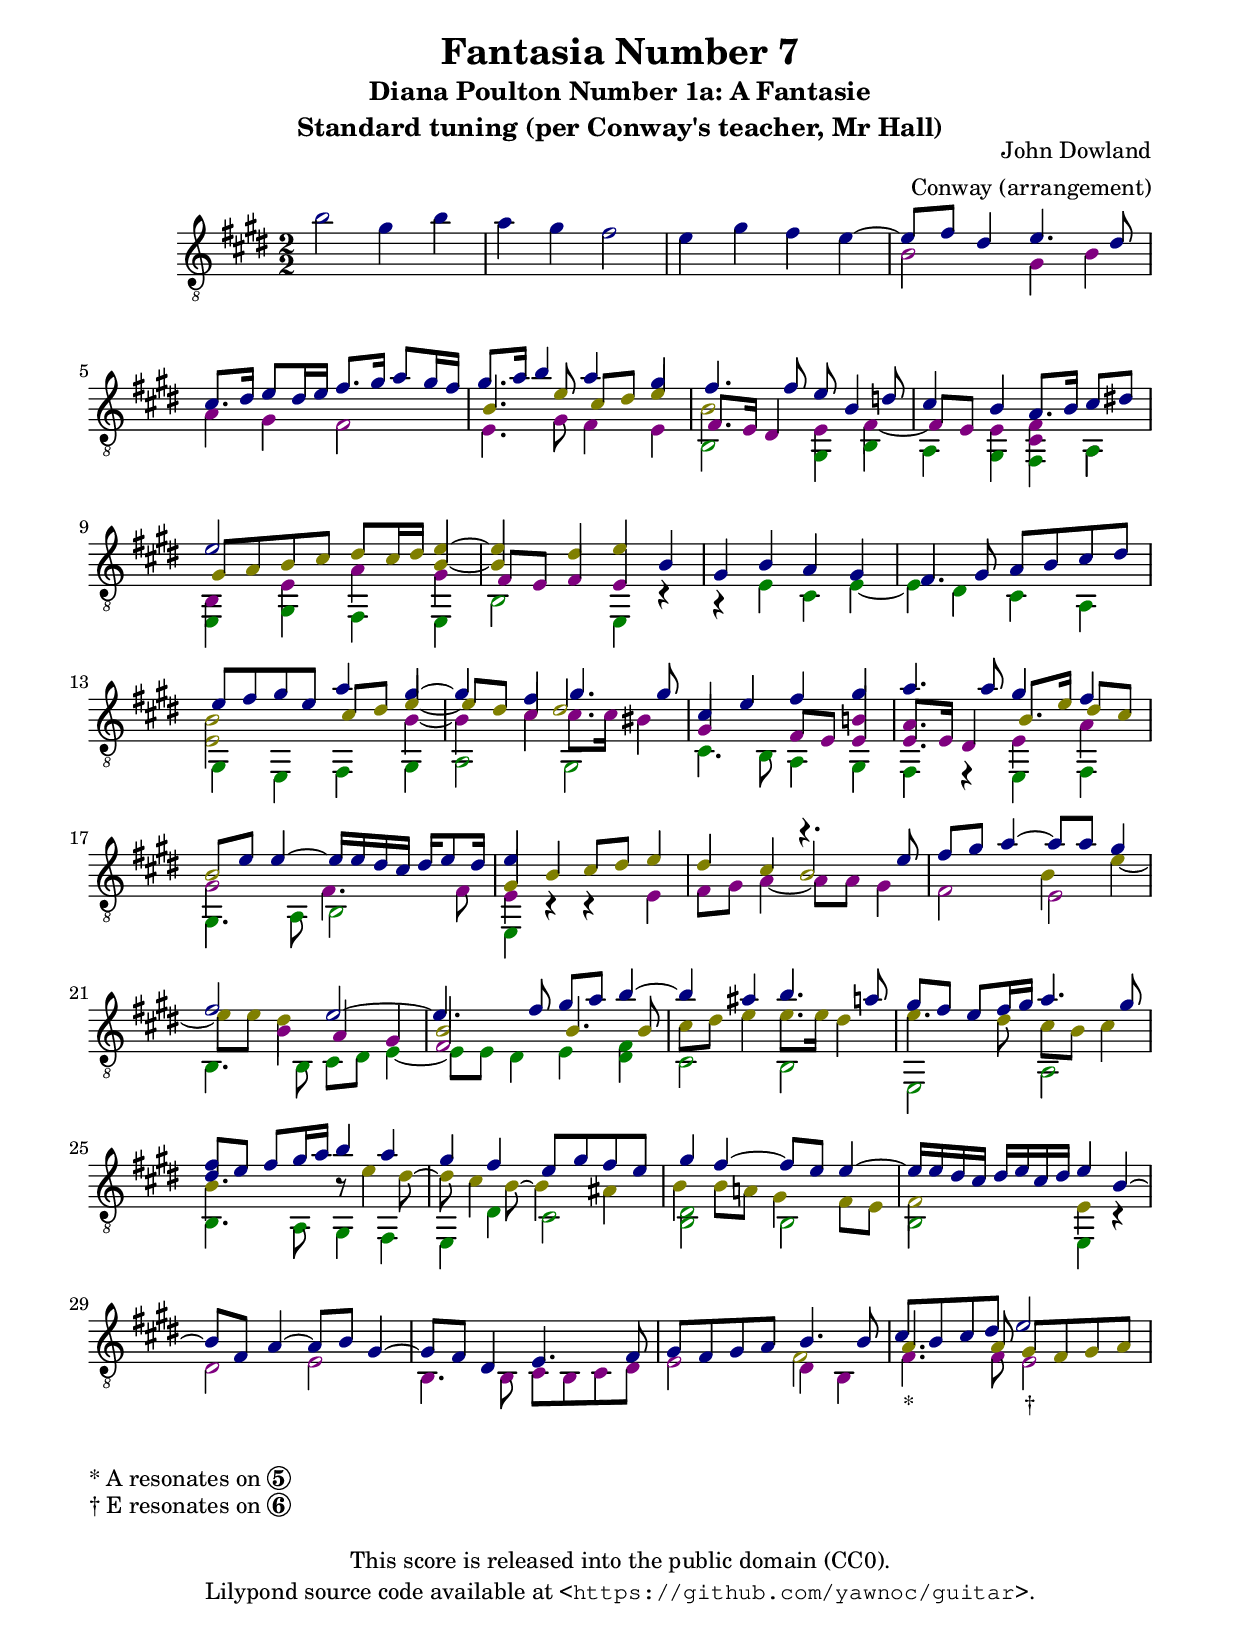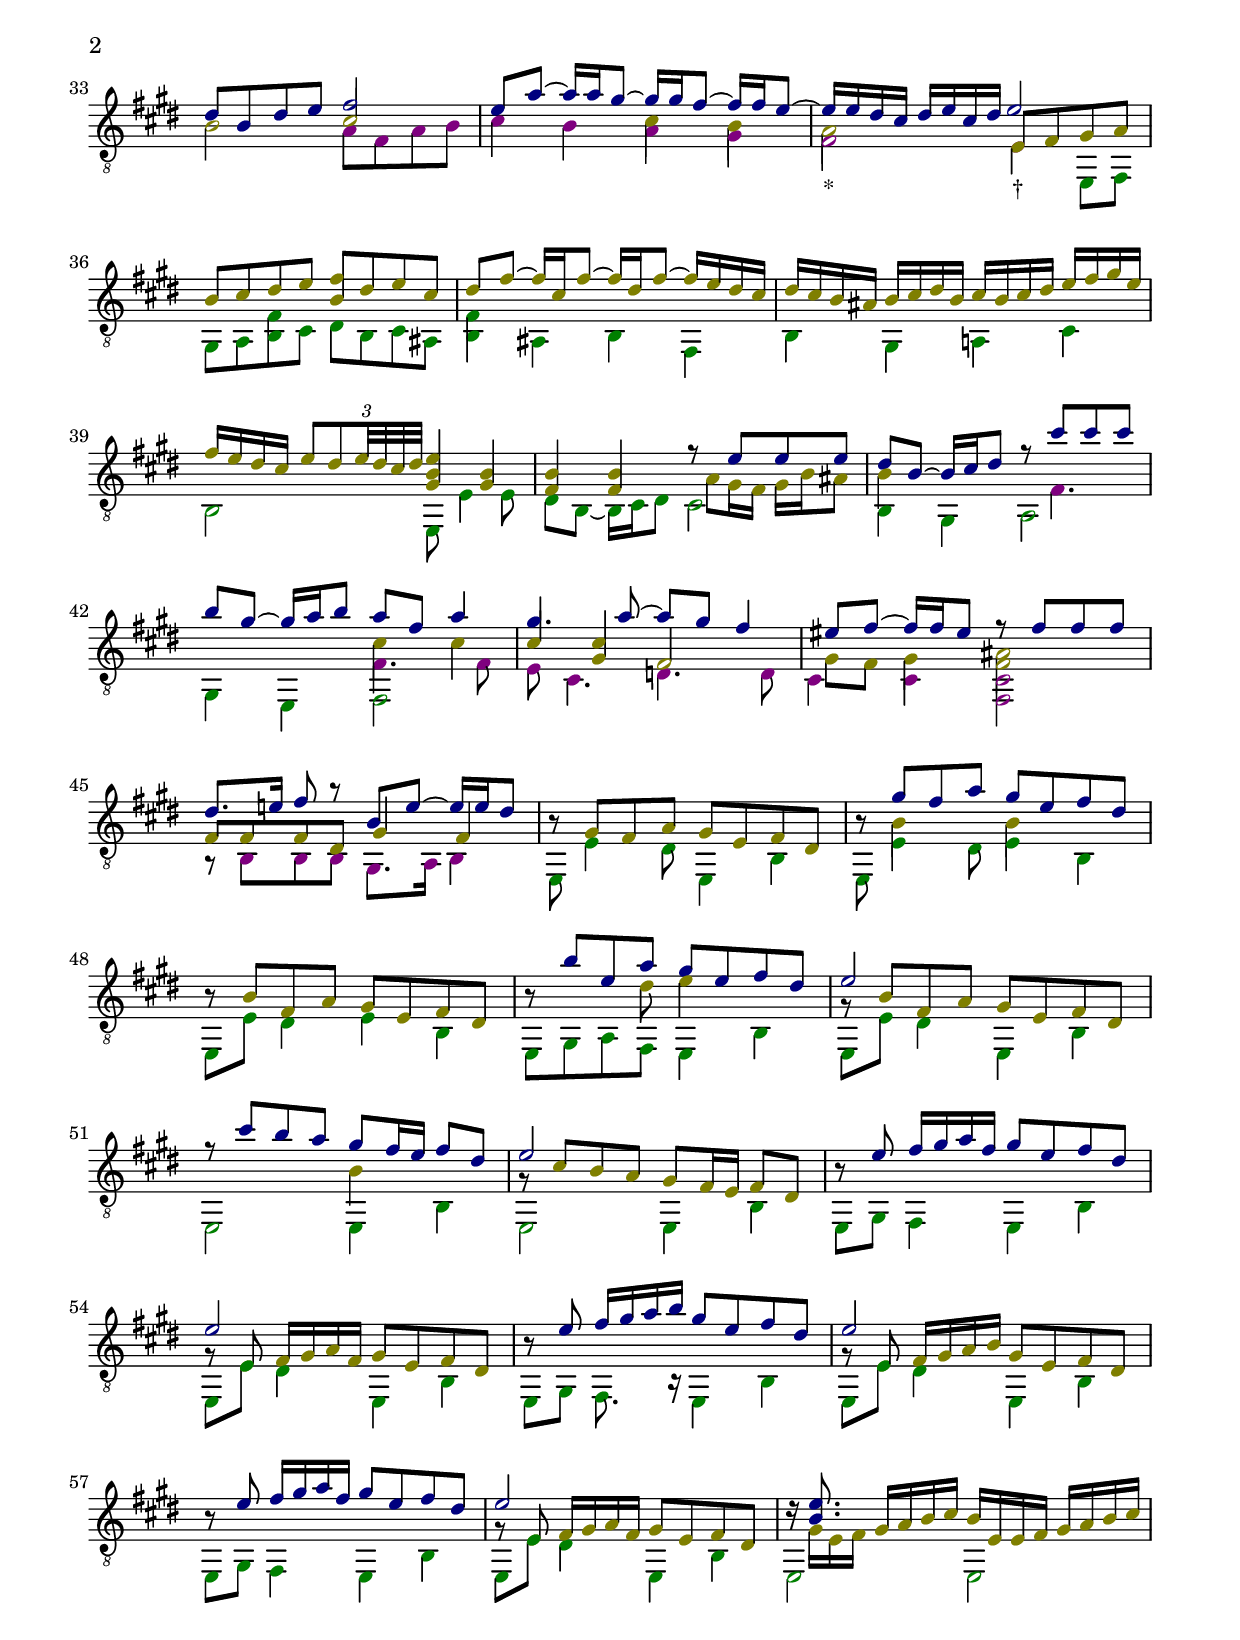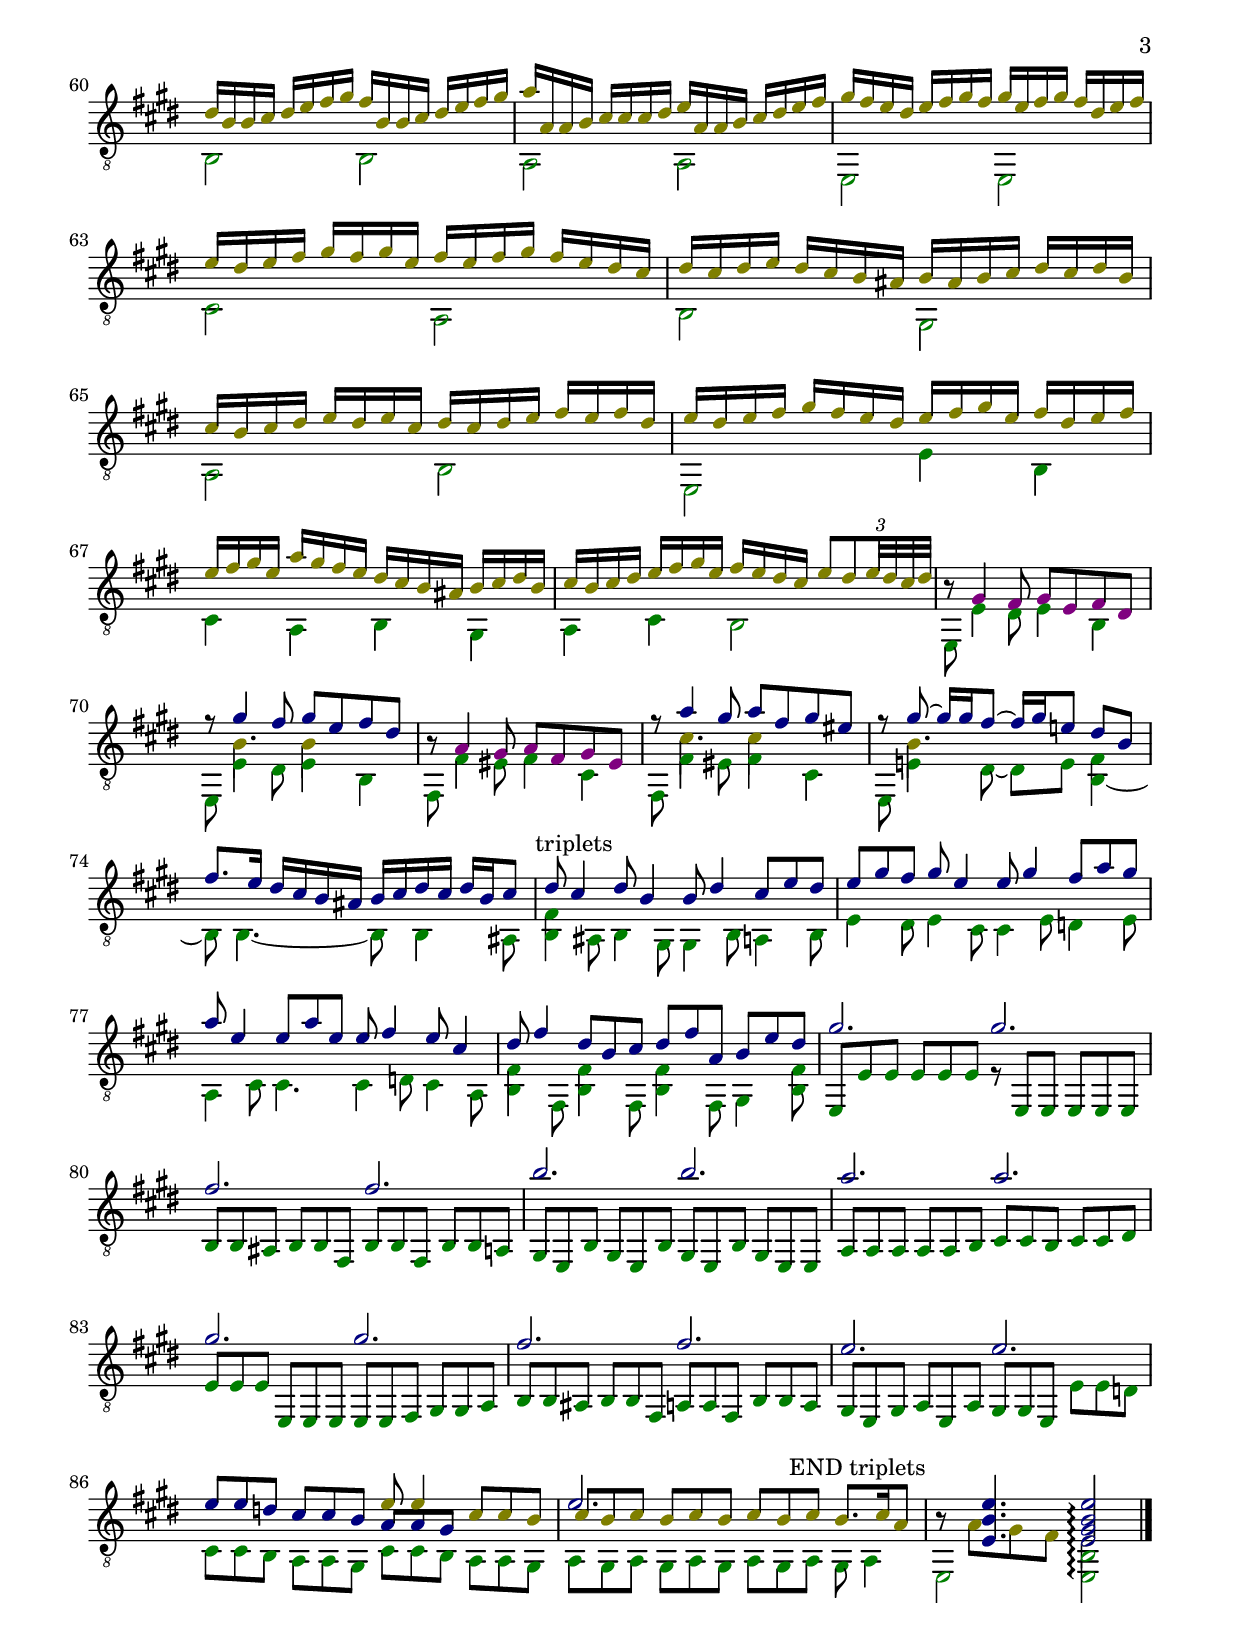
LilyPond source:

\version "2.18.2"


%%%%%%%%%%%%%%%%%%%%%%%%%%%%%%%%%%%%%%%%%%%%%%%%%%%%%%%%%%%%%%%%
% General
%%%%%%%%%%%%%%%%%%%%%%%%%%%%%%%%%%%%%%%%%%%%%%%%%%%%%%%%%%%%%%%%

\paper {
  top-margin = 1.5\cm
  left-margin = 1.5\cm
  right-margin = 1.5\cm
  bottom-margin = 1.5\cm
  ragged-last-bottom = ##f
  footnote-separator-markup = \markup { \vspace #1.5 }
}

globalSettings = {
  \accidentalStyle modern
  \compressFullBarRests
  \mergeDifferentlyHeadedOn
  \mergeDifferentlyDottedOn
  \numericTimeSignature
  \pointAndClickOff
  \override TextScript.extra-offset = #'(0 . 0.7)
  \override Score.FootnoteItem.annotation-line = ##f
}

origin-url = "https://github.com/yawnoc/guitar"

\header {
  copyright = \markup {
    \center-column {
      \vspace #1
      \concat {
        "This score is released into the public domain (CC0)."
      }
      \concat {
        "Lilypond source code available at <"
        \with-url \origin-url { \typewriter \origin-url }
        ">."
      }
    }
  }
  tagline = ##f
}

triplet = #(define-music-function
  (parser location music) (ly:music?)
  #{
    \tuplet 3/2 { $music }
  #}
)

tripletDuple = #(define-music-function
  (parser location music) (ly:music?)
  #{
    \tuplet 6/4 { $music }
  #}
)

overrideBeamedStemLengths = #(define-scheme-function
  (parser location lengths) (list?)
  #{
    \override Stem.details.beamed-lengths = $lengths
  #}
)
revertBeamedStemLengths = { \revert Stem.details.beamed-lengths }

overrideBeamVerticalPositions = #(define-scheme-function
  (parser location positions) (pair?)
  #{
    \override Beam.positions = $positions
  #}
)

%%%%%%%%%%%%%%%%%%%%%%%%%%%%%%%%%%%%%%%%%%%%%%%%%%%%%%%%%%%%%%%%
% Semantic bar lines
%%%%%%%%%%%%%%%%%%%%%%%%%%%%%%%%%%%%%%%%%%%%%%%%%%%%%%%%%%%%%%%%

barLineGoto = { \bar "||" }
barLineKeyChange = { \bar "||" }
barLineEnd = { \bar "|." }

%%%%%%%%%%%%%%%%%%%%%%%%%%%%%%%%%%%%%%%%%%%%%%%%%%%%%%%%%%%%%%%%
% Guitar notation
%%%%%%%%%%%%%%%%%%%%%%%%%%%%%%%%%%%%%%%%%%%%%%%%%%%%%%%%%%%%%%%%

stringNumbersAbove = { \set stringNumberOrientations = #'(up) }
stringNumbersBelow = { \set stringNumberOrientations = #'(down) }

fingeringAbove = { \set fingeringOrientations = #'(up) }
fingeringBelow = { \set fingeringOrientations = #'(down) }
fingeringAleft = { \set fingeringOrientations = #'(left) }
fingeringAright = { \set fingeringOrientations = #'(right) }

startGraceMusic = {
  <>(
  \override Fingering.font-size = -6
}
stopGraceMusic = {
  \revert Fingering.font-size
  <>)
}

overrideHorizontalShift = #(define-scheme-function
  (parser location distance) (number?)
  #{
    \override NoteColumn.force-hshift = $distance
  #}
)
revertHorizontalShift = { \revert NoteColumn.force-hshift }

barreSpan = #(define-music-function
  (parser location label offsetPair music)
  (string? (pair? (cons 0 0)) ly:music?)
  (let
    (
      (elements (extract-named-music music '(NoteEvent EventChord)))
    )
    (if
      (pair? elements)
      (let
        (
          (first-element (first elements))
          (last-element (last elements))
        )
        (set!
          (ly:music-property first-element 'articulations)
          (cons
            (make-music 'TextSpanEvent 'span-direction -1)
            (ly:music-property first-element 'articulations)
          )
        )
        (set!
          (ly:music-property last-element 'articulations)
          (cons
            (make-music 'TextSpanEvent 'span-direction 1)
            (ly:music-property last-element 'articulations)
          )
        )
      )
    )
  )
  #{
    \once \override TextSpanner.font-shape = #'upright
    \once \override TextSpanner.style = #'line
    \once \override TextSpanner.extra-offset = #offsetPair
    \once \override TextSpanner.bound-details = #`(
      (left
        (text . ,#{ \markup { \raise #-0.7 { #label \hspace #0.7 }} #})
        (Y . 0)
        (padding . -0.8)
        (attach-dir . -2)
      )
      (right
        (text . ,#{ \markup { \draw-line #'(0 . -1.3) } #}) ;; draw hook
        (Y . 0)
        (padding . -0.5)
        (attach-dir . 2)
      )
    )
    \once \override TextSpanner #'after-line-breaking = #(lambda (grob)
      (let*
        (
          (originalGrob (ly:grob-original grob))
          (splitGrobs (ly:spanner-broken-into originalGrob))
        )
        (if
          (and
            (>= (length splitGrobs) 2)
            (not (eq? (car (last-pair splitGrobs)) grob))
          )
          (begin
            (ly:grob-set-nested-property! grob
              '(bound-details right text)
              #{ \markup { \draw-line #'(0 . 0) } #} ;; suppress draw hook
            )
            (ly:grob-set-property! grob
              'extra-offset
              (cons
                (car offsetPair)
                (+ (cdr offsetPair) 0.7) ;; correction for suppressed hook
              )
            )
            (ly:grob-set-nested-property! grob
              '(bound-details right padding)
              #'-3 ;; increase spanner length
            )
          )
        )
      )
    )
    $music
  #}
)

barre = #(define-scheme-function
  (parser location label) (string?)
  #{
    \markup {
      \center-align {
        \hspace #0.7
        $label
      }
    }
  #}
)

nudgeNextBarre = #(define-scheme-function
  (parser location distance) (number?)
  #{
    \once \override TextScript.X-offset = $distance
  #}
)

position = #(define-scheme-function
  (parser location label) (string?)
  #{
    \markup {
      \center-align {
        \hspace #0.5
        $label
      }
    }
  #}
)

#(define-markup-command
  (markupString layout properties stringNumber) (markup?)
  (interpret-markup layout properties
    #{
      \markup \circle { \bold #stringNumber }
    #}
  )
)

#(define-markup-command
  (resonatesOn layout properties note stringNumber) (markup? markup?)
  (interpret-markup layout properties
    #{
      \markup { #note "resonates on" \markupString #stringNumber }
    #}
  )
)

%%%%%%%%%%%%%%%%%%%%%%%%%%%%%%%%%%%%%%%%%%%%%%%%%%%%%%%%%%%%%%%%
% Goto statements
%%%%%%%%%%%%%%%%%%%%%%%%%%%%%%%%%%%%%%%%%%%%%%%%%%%%%%%%%%%%%%%%

overrideGotoVisibility = {
  \once \override Score.RehearsalMark #'break-visibility = #'#(#t #t #f)
}

makeGotoMark = #(define-scheme-function
  (parser location label) (string?)
  #{
    \mark \markup { \small \italic $label }
  #}
)

simultaneousMarkSeparator = {
  \cadenzaOn
    s1073741824 % stupid, but works
  \cadenzaOff
}

coda = {
  \overrideGotoVisibility
  \mark \markup { \musicglyph #"scripts.coda" }
}

fine = {
  \overrideGotoVisibility
  \makeGotoMark Fine
}

dcAlCoda = {
  \overrideGotoVisibility
  \makeGotoMark "D.C. al Coda"
}

dcAlFine = {
  \overrideGotoVisibility
  \makeGotoMark "D.C. al Fine"
}

toCoda = {
  \overrideGotoVisibility
  \makeGotoMark "to Coda"
}



\header {
  title = "Fantasia Number 7"
  subtitle = \markup {
    \center-column {
      "Diana Poulton Number 1a: A Fantasie"
      "Standard tuning (per Conway's teacher, Mr Hall)"
    }
  }
  composer = "John Dowland"
  arranger = "Conway (arrangement)"
}


initialSignatures = {
  \clef "treble_8"
  \key e \major
  \time 2/2
  \set Timing.beamExceptions = #'()
  \set Timing.baseMoment = #(ly:make-moment 1/4)
  \set Timing.beatStructure = #'(1 1 1 1)
  \set Timing.beamExceptions = #'(
    (
      end
        .
      (
        ((1 . 8) . (4 4)) ;; quavers by fours
        ((1 . 12) . (3 3 3 3)) ;; anything shorter by beat
      )
    )
  )
  \set Staff.connectArpeggios = ##t
}


markTriplets = #(define-scheme-function
  (parser location alignment text) (number? markup?)
  #{
    \once \override Score.RehearsalMark.self-alignment-X = $alignment
    \mark \markup { \normalsize $text }
  #}
)

bareTuplets = {
  \omit TupletBracket
  \omit TupletNumber
}


highVoiceMusic = {
  
  \override NoteHead.color = #darkblue
  
  % Main theme high
  \barNumberCheck #1
  \relative c'' {
    \stemDown
    b2 gis4 b |
    a gis fis2 |
    e4 gis fis e~ |
    \stemUp
    e8 fis dis4 e4. dis8 |
    cis8. dis16 e8 dis16 e fis8. gis16 a8 gis16 fis |
    gis8. a16 b4 a gis |
    \once \overrideHorizontalShift #0.3 fis4. fis8 e8 b4 d8 |
    cis4 b a8. b16 cis8 dis |
    e2 s2 |
    s2 s4
  }
  
  % Main theme low
  \barNumberCheck #10
  \relative c' {
    b4 |
    gis b a gis |
    fis4. gis8 a b cis dis |
    e fis gis e a4 gis~ |
    gis
      \shiftOn
        \once \overrideHorizontalShift #0
        fis
      \shiftOff
      \once \overrideHorizontalShift #0.45 gis4. gis8 |
    cis,4 e fis gis |
    a4. a8 gis4 fis |
    b,8 e e4~ e16 e dis cis dis16 e8 dis16 |
    e4
  }
  
  % Tee-tee taa high
  \barNumberCheck #18
  \relative c'' {
    s4 s2 |
    s2 c4.\rest e,8 |
    fis8 gis a4~ a8 a gis4 |
    fis2 e2~ |
    \once \overrideHorizontalShift #-0.25 e4. fis8 gis8 a b4~ |
    b ais b4. a8 |
    gis8 fis e8 fis16 gis a4. gis8 |
    <fis dis>8 e fis8 gis16 a b4 a |
    gis fis e8 gis fis e |
    gis4 fis~ fis8 e e4~ |
    e16 e dis cis dis e cis dis e4
  }
  
  % Tee-tee taa low
  \barNumberCheck #28
  \relative c' {
    b4~ |
    b8 fis a4~ a8 b gis4~ |
    gis8 fis dis4 e4. fis8 |
    gis fis gis a b4. b8 |
    \shiftOn
    \overrideHorizontalShift #-0.45 cis b cis dis e2 |
    \revertHorizontalShift
    dis8 b dis e \once \overrideHorizontalShift #0 fis2 |
    \shiftOff
    e8 a~ a16 a gis8~ gis16 gis fis8~ fis16 fis e8~ |
    e16 e dis cis dis e cis dis
      \shiftOn
        \once \overrideHorizontalShift #-0.3 e2 |
      \shiftOff
  }
  
  % Ascending scale
  \barNumberCheck #36
  {
    s1 * 3 |
    s2
  }
  
  % Tee-tee-tee
  \barNumberCheck #39
  \relative c' {
    s2 |
    s2 r8 e e e |
    dis b~ b16 cis dis8 r8 cis' cis cis |
    b8 gis~ gis16 a b8 a8 fis a4 |
    gis4. a8~ a gis fis4 |
    eis8 fis~ fis16 fis eis8 r8 fis fis fis |
    dis8. e16 fis8 r b,8 e~ e16 e dis8 |
  }
  
  % Majestic theme
  \barNumberCheck #46
  \relative c' {
    s1 |
    b8\rest gis' fis a gis e fis dis |
    s1 |
    b8\rest b' e, a gis e fis dis |
    e2 s2 |
    r8 cis' b a gis8 fis16 e fis8 dis |
    e2 s2 |
    b8\rest e fis16 gis a fis gis8 e fis dis |
    e2 s2 |
    b8\rest e fis16 gis a b gis8 e fis dis |
    e2 s2 |
    b8\rest e fis16 gis a fis gis8 e fis dis |
    e2 s2 |
  }
  
  % Scale runs
  \barNumberCheck #59
  \relative c' {
    d16\rest <e b>8. s4 s2 |
    s1 * 9 |
  }
  
  % Majestic interlude
  \barNumberCheck #69
  \relative c'' {
    s1 |
    r8 gis4 fis8 gis e fis dis |
    s1 |
    r8 a'4 gis8 a fis gis eis |
    r8 gis~ gis16 gis fis8~ fis16 gis e8 dis b |
    fis'8. e16 dis cis b ais
      b16 cis dis cis dis b cis8 |
  }
  
  % Triplet runs
  \barNumberCheck #75
  \markTriplets #-1 "triplets"
  \bareTuplets
  \relative c' {
    \triplet { dis8 cis4 } \triplet { dis8 b4 }
      \triplet { b8 dis4 } \triplet { cis8 e dis } |
    \triplet { e8 gis fis } \triplet { gis8 e4 }
      \triplet { e8 gis4 } \triplet { fis8 a gis } |
    \triplet { a8 e4 } \triplet { e8 a e }
      \triplet { e8 fis4 } \triplet { e8 cis4 } |
    \triplet { dis8 fis4 } \triplet { dis8 b cis }
      \triplet { dis8 fis a, } \triplet { b e dis } |
    \tripletDuple { gis2. } \tripletDuple { gis } |
    \tripletDuple { fis } \tripletDuple { fis } |
    \tripletDuple { b } \tripletDuple { b } |
    \tripletDuple { a } \tripletDuple { a } |
    \tripletDuple { gis } \tripletDuple { gis } |
    \tripletDuple { fis } \tripletDuple { fis } |
    \tripletDuple { e } \tripletDuple { e } |
    \triplet { e8 e d } \triplet { cis cis b }
      \once \overrideBeamVerticalPositions #'(0.75 . 0.75)
      \triplet { a a gis } s4 |
    \tripletDuple { e'2. } s2 |
    \markTriplets #1 "END triplets"
  }
  
  % Finishing chords
  \barNumberCheck #88
  \relative c' {
    b8\rest <e, b' e>4.
      <e gis b e>2 \arpeggio
      \barLineEnd
  }
  
}


lowVoiceMusic = {
  
  \override NoteHead.color = #darkgreen
  
  % Main theme high
  \barNumberCheck #1
  \relative c {
    s1 * 6 |
    b2 gis4 b |
    a gis fis a |
    e gis fis e |
    b'2 e,4
  }
  
  % Main theme low
  \barNumberCheck #10
  \relative c {
    r4 |
    r4 e cis e~ |
    e dis cis a |
    gis e fis gis |
    a2 gis |
    cis4. b8 a4 gis |
    fis r e fis |
    \shiftOn
    \overrideHorizontalShift #0
      gis4.
    \shiftOff
      a8 b2 |
    e,4
  }
  
  % Tee-tee taa high
  \barNumberCheck #18
  \relative c {
    s4 s4 s4 |
    s1 * 2 |
    b4. b8 cis8 dis e4~ |
    \once \overrideHorizontalShift #1 e8 e dis4 e4 <dis fis> |
    cis2 b |
    e, a |
    b4. a8 gis4 fis |
    e dis' cis2 |
    <b dis> b |
    b e,4
  }
  
  % Tee-tee taa low
  \barNumberCheck #28
  \relative c {
    r4 |
    s1 * 6 |
    s2
  }
  
  % Ascending scale
  \barNumberCheck #35
  \relative c, {
    s4 e8 fis |
    gis a <b fis'> cis dis b cis ais |
    <b fis'>4 ais b fis |
    b gis a cis |
    b2
  }
  
  % Tee-tee-tee
  \barNumberCheck #39
  \relative c, {
    e8 e'4 e8 |
    dis8 b~ b16 cis dis8 cis2 |
    b4 gis a2 |
    gis4 e fis2 |
    s1 * 3 |
  }
  
  % Majestic theme
  \barNumberCheck #46
  \relative c, {
    e8 e'4 dis8 e,4 b' |
    e,8 e'4 dis8 e4 b |
    e,8 e' dis4 e b |
    e,8 gis a fis e4 b' |
    e,8 e' dis4 e, b' |
    e,2 e4 b' |
    e,2 e4 b' |
    e,8 gis fis4 e b' |
    e,8 e' dis4 e, b' |
    e,8[ gis] fis8. b16\rest e,4 b' |
    e,8 e' dis4 e, b' |
    e,8 gis fis4 e b' |
    e,8 e' dis4 e, b' |
  }
  
  % Scale runs
  \barNumberCheck #59
  \relative c, {
    e2 e |
    b' b |
    a a |
    e e |
    cis' a |
    b gis |
    a b |
    e, e'4 b |
    cis a b gis |
    a cis b2 |
  }
  
  % Majestic interlude
  \barNumberCheck #69
  \relative c, {
    e8 e'4 dis8 e4 b |
    e,8 e'4 dis8 e4 b |
    fis8 fis'4 eis8 fis4 cis |
    fis,8 fis'4 eis8 fis4 cis |
    e,8 e'4 dis8~ dis e <b~ fis'>4 |
    b8 b4.~ b8 b4 ais8 |
  }
  
  % Triplet runs
  \barNumberCheck #75
  \bareTuplets
  \relative c {
    \triplet { <b fis'>4 ais8 } \triplet { b4 gis8 }
      \triplet { gis4 b8 } \triplet { a4 b8 } |
    \triplet { e4 dis8 } \triplet { e4 cis8 }
      \triplet { cis4 e8 } \triplet { d4 e8 } |
    \triplet { a,4 cis8 } \triplet { cis4. }
      \triplet { cis4 d8 } \triplet { cis4 a8 } |
    \triplet { <b fis'>4 fis8 } \triplet { <b fis'>4 fis8 }
      \triplet { <b fis'>4 fis8 } \triplet { gis4 <b fis'>8 } |
    \shiftOn
    \stemUp
    \triplet { e,8 e' e } \triplet { e e e }
      \triplet { r e, e } \triplet { e e e } |
    \triplet { b' b ais } \triplet { b b fis }
      \triplet { b b fis } \triplet { b b a } |
    \triplet { gis e b' } \triplet { gis e b' }
      \triplet { gis e b' } \triplet { gis e e } |
    \triplet { a a a } \triplet { a a b }
      \triplet { cis cis b } \triplet { cis cis dis } |
    \triplet { e e e } \triplet { e, e e }
      \triplet { e e fis } \triplet { gis gis a } |
    \triplet { b b ais } \triplet { b b fis }
      \triplet { a a fis } \triplet { b b a } |
    \triplet { gis e gis } \triplet { a e a }
      \triplet { gis gis e }
    \stemDown
    \shiftOff
      \triplet { e' e d } |
    \triplet { cis cis b } \triplet { a a gis }
      \triplet { cis cis b } \triplet { a a gis } |
    \triplet { a gis a } \triplet { gis a gis }
      \triplet { a gis a } \triplet { gis8 a4 } |
  }
  
  % Finishing chords
  \barNumberCheck #88
  \relative c, {
    e2 \shiftOn <e b'>2 \arpeggio |
  }
  
}


upperMiddleVoiceMusic = {
  
  \override NoteHead.color = #darkyellow
  
  % Main theme high
  \barNumberCheck #1
  \relative c' {
    s1 * 5 |
    \once \overrideHorizontalShift #0.4 b4. e8
      cis8 dis
      \once \overrideHorizontalShift #0 e4 |
    \stemDown
    \once \overrideHorizontalShift #0 b2 s2 |
    \stemUp
    s1 |
    gis8 a b cis dis8 cis16 \shiftOff dis <e~ b_~>4 |
    <e b> dis e
    \shiftOn
  }
  
  % Main theme low
  \barNumberCheck #10
  \relative c' {
    s4 |
    s1 * 2 |
    \stemDown
    <b e,>2
    \stemUp
      cis8 dis
      \once \overrideHorizontalShift #0
      \once \override Tie.staff-position = #2.1
      e4_~ |
    e8 dis
      \shiftOff cis4 \shiftOn
      \once \overrideHorizontalShift #-0.75 dis2 |
    s1 |
    s2 \stemUp b8. e16 dis8 cis |
      \shiftOff
      \stemDown
        \once \omit Stem b2
      \stemUp
      \shiftOn
      s2 |
    \once \overrideHorizontalShift #0 gis4
  }
  
  % Tee-tee taa high
  \barNumberCheck #18
  \relative c' {
    b4 cis8 dis e4 |
    dis4 cis b2 |
    \stemDown
    s2 b4 e_~ |
    \once \overrideHorizontalShift #0.9 e8 e
      \once \overrideHorizontalShift #0 dis4 s2 |
    \stemUp
      \shiftOnn
      \once \overrideHorizontalShift #0
        b2
      \shiftOn
      b4. b8 |
    \stemDown
    \overrideHorizontalShift #0
    cis8 dis e4 e8. e16 dis4 |
    e4. dis8
      \once \overrideBeamVerticalPositions #'(-2.4 . -2.6) cis8 b
      cis4 |
    b4. s8 b8\rest e4 dis8~ |
    dis8 cis4 b8~
    \revertHorizontalShift
      b4 ais |
    b4 b8 a gis4 fis8 e |
    \overrideHorizontalShift #0
    fis2 e4
    \revertHorizontalShift
    \stemUp
  }
  
  % Tee-tee taa low
  \barNumberCheck #28
  \relative c {
    s4 |
    s1 * 2 |
    s2 \stemDown fis2 \stemUp |
    \shiftOff
    \footnote "*" #'(0 . -4) \markup { "*" \resonatesOn A 5 }
    a4. a8 gis fis gis a |
    \stemDown b2 \stemUp cis |
    \shiftOn
    s2
      \stemDown
      \overrideHorizontalShift #0
      cis4 b |
    \footnote "*" #'(0 . -4) \markup { }
    a2
      \stemUp
      \revertHorizontalShift
  }
  
  % Ascending scale
  \barNumberCheck #35
  \relative c {
    \shiftOff
    e8 fis gis a |
    b cis dis e <fis b,> dis e cis |
    dis fis~ fis16 cis fis8~ fis16 dis fis8~ fis16 e dis cis |
    dis cis b ais b cis dis b cis b cis dis e fis gis e |
    fis e dis cis \triplet { e8 dis e32 dis cis dis } <e b gis>4
    \shiftOn
  }
  
  % Tee-tee-tee
  \barNumberCheck #39
  \relative c' {
    <b gis>4 |
    <b fis> <b fis>
      \stemDown
      \once \overrideHorizontalShift #1.3
      a8 gis16 fis gis16 b ais8 |
    \once \overrideHorizontalShift #0 b4 s4 s2 |
    s2
      \overrideHorizontalShift #0
      \shiftOnn cis4
      \shiftOn cis |
      \stemUp
    cis <cis gis> fis,2 |
    \shiftOff
    \stemDown
    gis8 fis gis4 <ais fis>2 |
    \stemUp
    \shiftOn
    \once \overrideBeamVerticalPositions #'(0 . 0)
    fis8 fis fis dis
      \revertHorizontalShift
      gis4 fis |
  }
  
  % Majestic theme
  \barNumberCheck #46
  \relative c' {
    b8\rest gis fis a gis e fis dis |
    \overrideHorizontalShift #0
    \stemDown s8 b'4 s8 b4 s4 \stemUp |
    \revertHorizontalShift
    b8\rest b8 fis a gis e fis dis |
    \overrideHorizontalShift #0
    \stemDown s4. dis'8 e4 s4 \stemUp |
    \revertHorizontalShift
    g,8\rest b8 fis a gis e fis dis |
    s2
      \stemDown
        \once \overrideHorizontalShift #0 b'4
      \stemUp
      s4 |
    g8\rest cis b a gis8 fis16 e fis8 dis |
    s1 |
    g8\rest e fis16 gis a fis gis8 e fis dis |
    s1 |
    g8\rest e fis16 gis a b gis8 e fis dis |
    s1 |
    g8\rest e fis16 gis a fis gis8 e fis dis |
  }
  
  % Scale runs
  \barNumberCheck #59
  \relative c' {
    s16 \stemDown gis e fis \stemUp gis a b cis
      b e, e fis gis a b cis |
    dis b b cis dis e fis gis
      fis b, b cis dis e fis gis |
    a a, a b cis cis cis dis
      e a, a b cis dis e fis |
    gis fis e dis e fis gis fis
      gis e fis gis fis dis e fis |
    e dis e fis gis fis gis e
      fis e fis gis fis e dis cis |
    dis cis dis e dis cis b ais
      b ais b cis dis cis dis b |
    cis b cis dis e dis e cis
      dis cis dis e fis e fis dis |
    e dis e fis gis fis e dis
      e fis gis e
      fis dis e fis |
    e fis gis e
      a gis fis e
      dis cis b ais
      b cis dis b |
    cis b cis dis
      e fis gis e
      fis e dis cis
      \triplet { e8 dis e32 dis cis dis } |
  }
  
  % Majestic interlude
  \barNumberCheck #69
  \relative c' {
    \overrideHorizontalShift #0
    \stemDown
    s1 |
    s8 b4. b4 s4 |
    s1 |
    s8 cis4. cis4 s4 |
    s8 b4. s2 |
    s1 |
    \stemUp
    \revertHorizontalShift
  }
  
  % Triplet runs
  \barNumberCheck #75
  \bareTuplets
  \relative c' {
    s1 * 11 |
    s2
      \overrideHorizontalShift #0
      \triplet { e8 e4 }
      \revertHorizontalShift
      \triplet { cis8 cis b } |
    \triplet { cis b cis } \triplet { b cis b }
      \triplet { cis b cis } \triplet { b8. cis16 a8 } |
  }
  
  % Finishing chords
  \barNumberCheck #88
  \relative c' {
    \stemDown
    s8 a gis fis \shiftOff e2 |
  }
  
}


lowerMiddleVoiceMusic = {
  
  \override NoteHead.color = #darkmagenta
  
  % Main theme high
  \barNumberCheck #1
  \relative c' {
    s1 * 3 |
    \shiftOff
    b2 gis4 b |
    a gis fis2 |
    \once \overrideHorizontalShift #0.3 e4. gis8 fis4 e |
    \shiftOn
    \stemUp
    \overrideBeamedStemLengths #'(3)
    fis8. e16 dis4 \stemDown
    \revertBeamedStemLengths
      \overrideHorizontalShift #0 e4 fis~ |
      \revertHorizontalShift
    \stemUp
    fis8 e \stemDown
      \overrideHorizontalShift #0 e4 <cis fis>4 a |
    b e a gis |
      \revertHorizontalShift
    \stemUp
    fis8 e
      \overrideHorizontalShift #0 fis4 e
      \revertHorizontalShift
    \stemDown
  }
  
  % Main theme low
  \barNumberCheck #10
  \relative c {
    s4 |
    s1 * 2 |
    s2 s4 \overrideHorizontalShift #0 b'4~ |
    b \revertHorizontalShift
      \shiftOff cis \shiftOn
      \once \overrideHorizontalShift #0.3
        cis8. cis16
      bis4 |
    \stemUp
    \once \overrideHorizontalShift #0 gis4 s4
      \once \overrideHorizontalShift #0 fis8 e
      \once \overrideHorizontalShift #0 <e b'>4 |
    \once \overrideHorizontalShift #0 <e a>8. e16 dis4
      \stemDown
      \overrideHorizontalShift #0 e4 a |
      \revertHorizontalShift
    \shiftOnn
      \once \overrideHorizontalShift #0 gis2
    \shiftOn
      fis4. fis8 |
    \once \overrideHorizontalShift #0 e4
  }
  
  % Tee-tee taa high
  \barNumberCheck #18
  \relative c {
    \shiftOff
    r4 r e |
    fis8 gis a4~ a8 a gis4 |
    fis2 e |
    \shiftOnn
    s4 \once \overrideHorizontalShift #0 b'
    \shiftOn
    \stemUp
      a gis |
    \once \overrideHorizontalShift #0 fis2 s2 |
    \stemDown
    s1 * 5 |
    s2 s4
  }
  
  % Tee-tee taa low
  \barNumberCheck #28
  \relative c {
    s4 |
    \shiftOff
    dis2 e |
    b4. b8 cis b cis dis |
    e2 dis4 b |
    fis'4. fis8
      \footnote "†" #'(0 . -2.5) \markup { "†" \resonatesOn E 6 }
      e2 |
    s2 a8 fis a b |
    cis4 b a gis |
    fis2
      \footnote "†" #'(0 . -2.5) \markup { }
      e4
    \shiftOn
  }
  
  % Ascending scale
  \barNumberCheck #35
  {
    s4 |
    s1 * 3 |
    s2
  }
  
  % Tee-tee-tee
  \barNumberCheck #39
  \relative c {
    s2 |
    s1 |
    s2 s8 fis4. |
    s2 \once \overrideHorizontalShift #0 fis4. fis8 |
    e8 cis4. d4. d8 |
    \once \overrideHorizontalShift #-1.3 cis4
    \overrideHorizontalShift #0
    cis <cis fis,>2 |
    \revertHorizontalShift
    r8 b b b gis8. a16 b4 |
  }
  
  % Majestic theme
  \barNumberCheck #46
  {
    s1 * 13 |
  }
  
  % Scale runs
  \barNumberCheck #59
  {
    s1 * 10 |
  }
  
  % Majestic interlude
  \barNumberCheck #69
  \relative c' {
    \stemUp
    b8\rest gis4 fis8 gis e fis dis |
    s1 |
    b'8\rest a4 gis8 a fis gis eis |
    s1 * 3 |
    \stemDown
  }
  
}


allMusic = {
  \new Staff \with {
    midiInstrument = #"acoustic guitar (nylon)"
    \consists "Span_arpeggio_engraver"
  }
  \globalSettings
  \initialSignatures
  <<
    << \highVoiceMusic >>
      \\
    << \lowVoiceMusic >>
      \\
    << \upperMiddleVoiceMusic >>
      \\
    << \lowerMiddleVoiceMusic >>
  >>
}


\score {
  \allMusic
}

\score {
  \allMusic
  \midi { }
}
